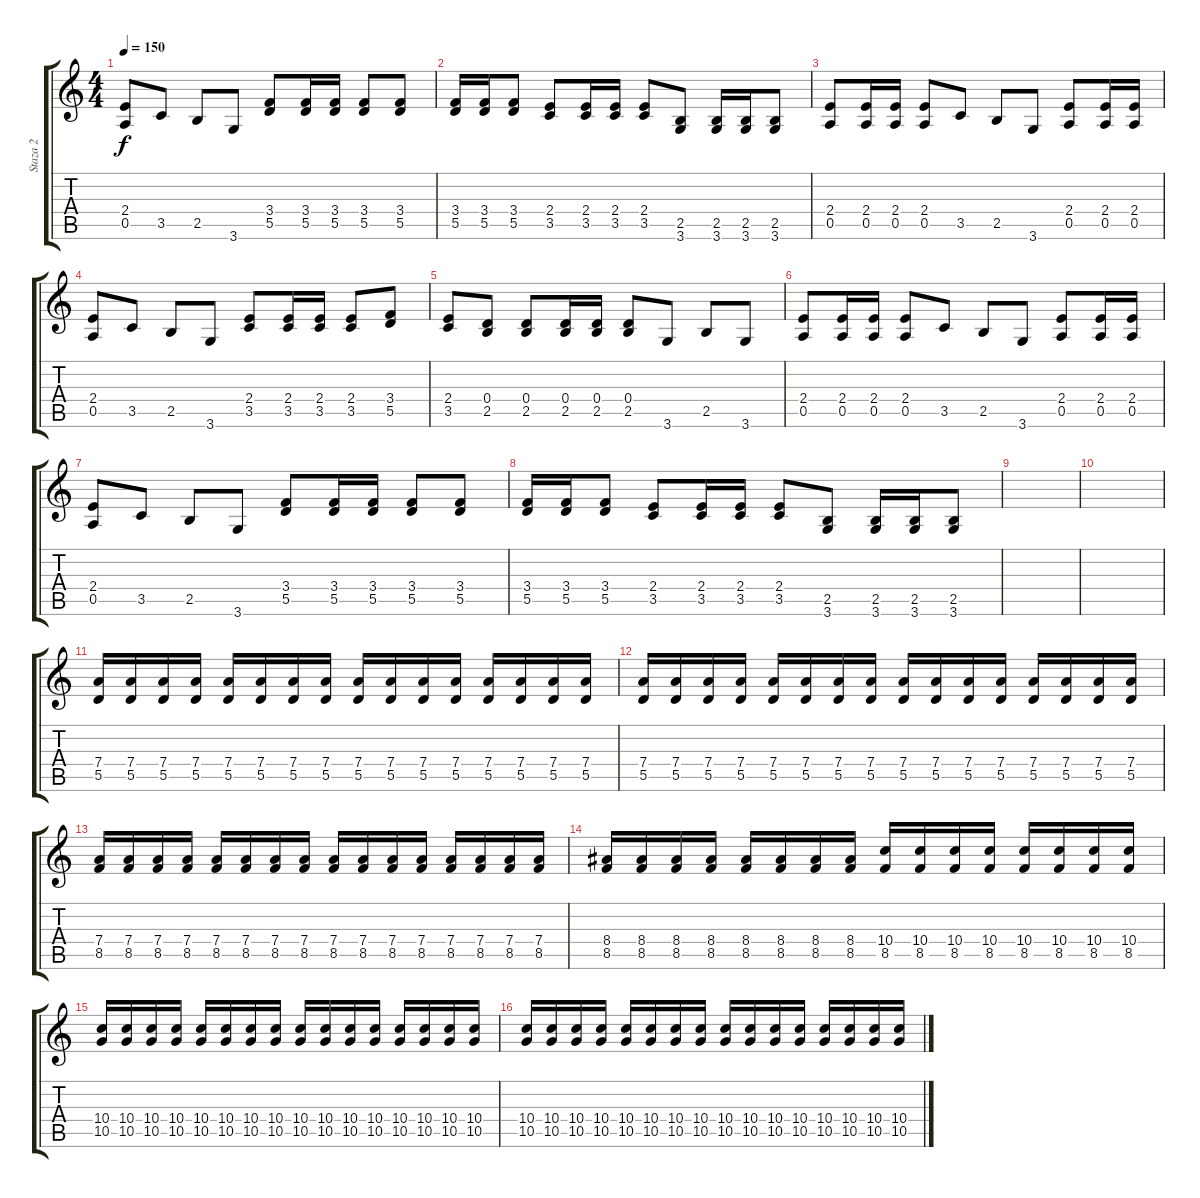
\track ("Staza 2" "Staza 2") {instrument distortionguitar}
\staff {score tabs}
\tuning (E4 B3 G3 D3 A2 E2) {hide}
\ts (4 4)
\tempo 150
\clef g2
\ks c
(2.4 0.5).8{dy f} 3.5.8 2.5.8 3.6.8 (3.4 5.5).8 (3.4 5.5).16 (3.4 5.5).16 (3.4 5.5).8 (3.4 5.5).8 |
(3.4 5.5).16 (3.4 5.5).16 (3.4 5.5).8 (2.4 3.5).8 (2.4 3.5).16 (2.4 3.5).16 (2.4 3.5).8 (2.5 3.6).8 (2.5 3.6).16 (2.5 3.6).16 (2.5 3.6).8 |
(2.4 0.5).8 (2.4 0.5).16 (2.4 0.5).16 (2.4 0.5).8 3.5.8 2.5.8 3.6.8 (2.4 0.5).8 (2.4 0.5).16 (2.4 0.5).16 |
(2.4 0.5).8 3.5.8 2.5.8 3.6.8 (2.4 3.5).8 (2.4 3.5).16 (2.4 3.5).16 (2.4 3.5).8 (3.4 5.5).8 |
(2.4 3.5).8 (0.4 2.5).8 (0.4 2.5).8 (0.4 2.5).16 (0.4 2.5).16 (0.4 2.5).8 3.6.8 2.5.8 3.6.8 |
(2.4 0.5).8 (2.4 0.5).16 (2.4 0.5).16 (2.4 0.5).8 3.5.8 2.5.8 3.6.8 (2.4 0.5).8 (2.4 0.5).16 (2.4 0.5).16 |
(2.4 0.5).8 3.5.8 2.5.8 3.6.8 (3.4 5.5).8 (3.4 5.5).16 (3.4 5.5).16 (3.4 5.5).8 (3.4 5.5).8 |
(3.4 5.5).16 (3.4 5.5).16 (3.4 5.5).8 (2.4 3.5).8 (2.4 3.5).16 (2.4 3.5).16 (2.4 3.5).8 (2.5 3.6).8 (2.5 3.6).16 (2.5 3.6).16 (2.5 3.6).8 |
|
|
(7.4 5.5).16 (7.4 5.5).16 (7.4 5.5).16 (7.4 5.5).16 (7.4 5.5).16 (7.4 5.5).16 (7.4 5.5).16 (7.4 5.5).16 (7.4 5.5).16 (7.4 5.5).16 (7.4 5.5).16 (7.4 5.5).16 (7.4 5.5).16 (7.4 5.5).16 (7.4 5.5).16 (7.4 5.5).16 |
(7.4 5.5).16 (7.4 5.5).16 (7.4 5.5).16 (7.4 5.5).16 (7.4 5.5).16 (7.4 5.5).16 (7.4 5.5).16 (7.4 5.5).16 (7.4 5.5).16 (7.4 5.5).16 (7.4 5.5).16 (7.4 5.5).16 (7.4 5.5).16 (7.4 5.5).16 (7.4 5.5).16 (7.4 5.5).16 |
(7.4 8.5).16 (7.4 8.5).16 (7.4 8.5).16 (7.4 8.5).16 (7.4 8.5).16 (7.4 8.5).16 (7.4 8.5).16 (7.4 8.5).16 (7.4 8.5).16 (7.4 8.5).16 (7.4 8.5).16 (7.4 8.5).16 (7.4 8.5).16 (7.4 8.5).16 (7.4 8.5).16 (7.4 8.5).16 |
(8.4 8.5).16 (8.4 8.5).16 (8.4 8.5).16 (8.4 8.5).16 (8.4 8.5).16 (8.4 8.5).16 (8.4 8.5).16 (8.4 8.5).16 (10.4 8.5).16 (10.4 8.5).16 (10.4 8.5).16 (10.4 8.5).16 (10.4 8.5).16 (10.4 8.5).16 (10.4 8.5).16 (10.4 8.5).16 |
(10.4 10.5).16 (10.4 10.5).16 (10.4 10.5).16 (10.4 10.5).16 (10.4 10.5).16 (10.4 10.5).16 (10.4 10.5).16 (10.4 10.5).16 (10.4 10.5).16 (10.4 10.5).16 (10.4 10.5).16 (10.4 10.5).16 (10.4 10.5).16 (10.4 10.5).16 (10.4 10.5).16 (10.4 10.5).16 |
(10.4 10.5).16 (10.4 10.5).16 (10.4 10.5).16 (10.4 10.5).16 (10.4 10.5).16 (10.4 10.5).16 (10.4 10.5).16 (10.4 10.5).16 (10.4 10.5).16 (10.4 10.5).16 (10.4 10.5).16 (10.4 10.5).16 (10.4 10.5).16 (10.4 10.5).16 (10.4 10.5).16 (10.4 10.5).16
